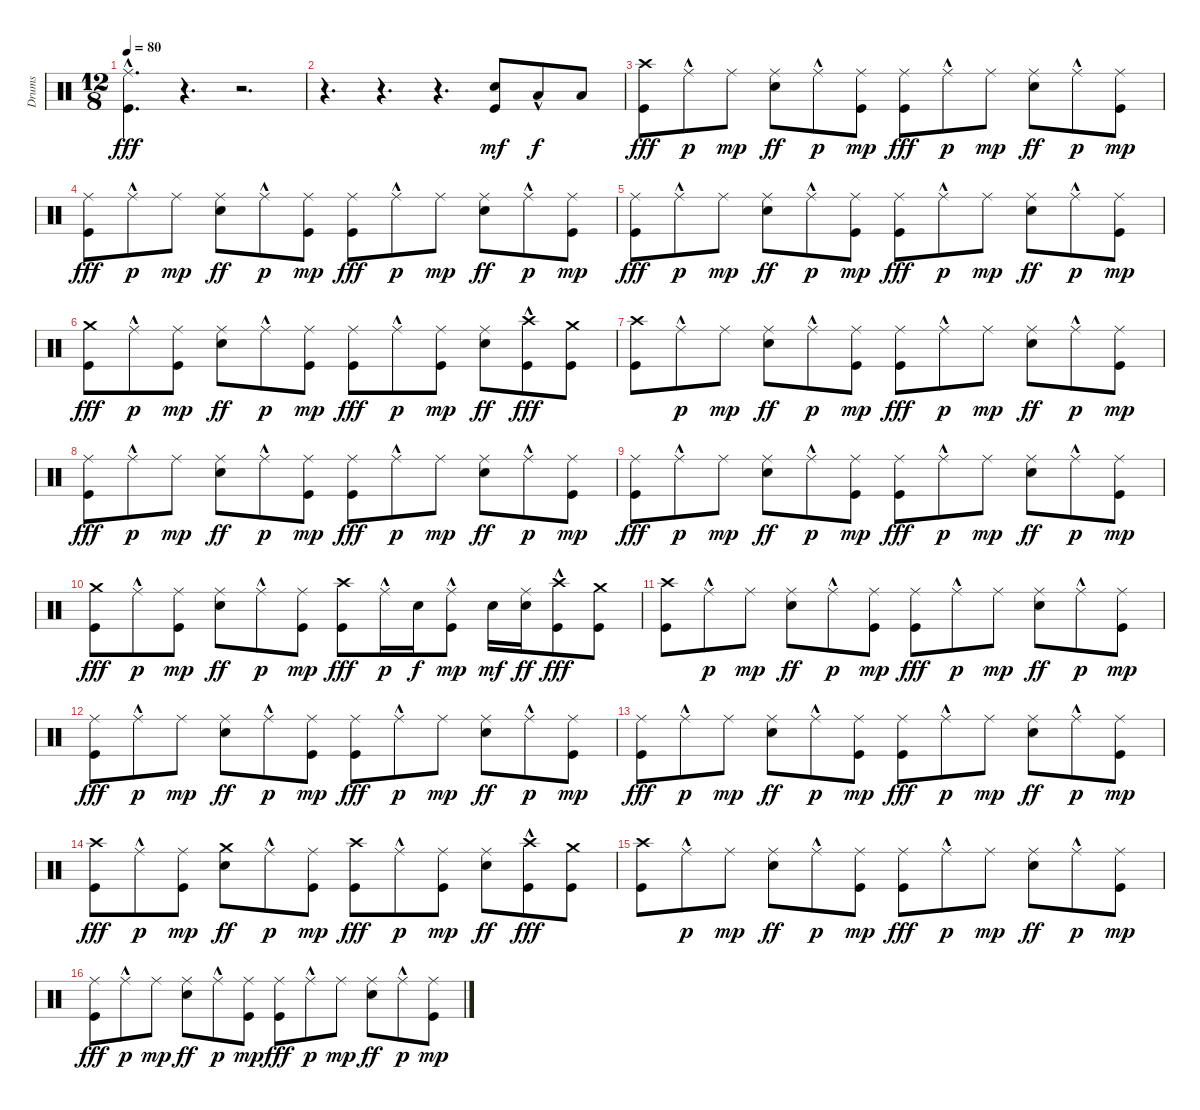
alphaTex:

\track ("Drums" "Drums") {instrument percussion}
\staff {score}
\articulation defaults
\ts (12 8)
\tempo 80
\clef neutral
\ks c
("Ride (middle)"{hac} "Kick (hit)"{hac}).4{d dy fff} r.4{d} r.2{d} |
r.4{d} r.4{d} r.4{d} ("Snare (hit) 2" "Kick (hit)").8{dy mf} "Low Tom (hit)"{hac}.8{dy f} "Low Floor Tom (hit)".8 |
("Crash high (hit)" "Kick (hit)").8{dy fff} "Ride (middle)"{hac}.8{dy p} "Ride (middle)".8{dy mp} ("Ride (middle)" "Snare (hit) 2").8{dy ff} "Ride (middle)"{hac}.8{dy p} ("Ride (middle)" "Kick (hit)").8{dy mp} ("Ride (middle)" "Kick (hit)").8{dy fff} "Ride (middle)"{hac}.8{dy p} "Ride (middle)".8{dy mp} ("Ride (middle)" "Snare (hit) 2").8{dy ff} "Ride (middle)"{hac}.8{dy p} ("Ride (middle)" "Kick (hit)").8{dy mp} |
("Ride (middle)" "Kick (hit)").8{dy fff} "Ride (middle)"{hac}.8{dy p} "Ride (middle)".8{dy mp} ("Ride (middle)" "Snare (hit) 2").8{dy ff} "Ride (middle)"{hac}.8{dy p} ("Ride (middle)" "Kick (hit)").8{dy mp} ("Ride (middle)" "Kick (hit)").8{dy fff} "Ride (middle)"{hac}.8{dy p} "Ride (middle)".8{dy mp} ("Ride (middle)" "Snare (hit) 2").8{dy ff} "Ride (middle)"{hac}.8{dy p} ("Ride (middle)" "Kick (hit)").8{dy mp} |
("Ride (middle)" "Kick (hit)").8{dy fff} "Ride (middle)"{hac}.8{dy p} "Ride (middle)".8{dy mp} ("Ride (middle)" "Snare (hit) 2").8{dy ff} "Ride (middle)"{hac}.8{dy p} ("Ride (middle)" "Kick (hit)").8{dy mp} ("Ride (middle)" "Kick (hit)").8{dy fff} "Ride (middle)"{hac}.8{dy p} "Ride (middle)".8{dy mp} ("Ride (middle)" "Snare (hit) 2").8{dy ff} "Ride (middle)"{hac}.8{dy p} ("Ride (middle)" "Kick (hit)").8{dy mp} |
("Crash medium (hit)" "Kick (hit)").8{dy fff} "Ride (middle)"{hac}.8{dy p} ("Ride (middle)" "Kick (hit)").8{dy mp} ("Ride (middle)" "Snare (hit) 2").8{dy ff} "Ride (middle)"{hac}.8{dy p} ("Ride (middle)" "Kick (hit)").8{dy mp} ("Ride (middle)" "Kick (hit)").8{dy fff} "Ride (middle)"{hac}.8{dy p} ("Ride (middle)" "Kick (hit)").8{dy mp} ("Ride (middle)" "Snare (hit) 2").8{dy ff} ("Crash high (hit)"{hac} "Kick (hit)"{hac}).8{dy fff} ("Crash medium (hit)" "Kick (hit)").8 |
("Crash high (hit)" "Kick (hit)").8 "Ride (middle)"{hac}.8{dy p} "Ride (middle)".8{dy mp} ("Ride (middle)" "Snare (hit) 2").8{dy ff} "Ride (middle)"{hac}.8{dy p} ("Ride (middle)" "Kick (hit)").8{dy mp} ("Ride (middle)" "Kick (hit)").8{dy fff} "Ride (middle)"{hac}.8{dy p} "Ride (middle)".8{dy mp} ("Ride (middle)" "Snare (hit) 2").8{dy ff} "Ride (middle)"{hac}.8{dy p} ("Ride (middle)" "Kick (hit)").8{dy mp} |
("Ride (middle)" "Kick (hit)").8{dy fff} "Ride (middle)"{hac}.8{dy p} "Ride (middle)".8{dy mp} ("Ride (middle)" "Snare (hit) 2").8{dy ff} "Ride (middle)"{hac}.8{dy p} ("Ride (middle)" "Kick (hit)").8{dy mp} ("Ride (middle)" "Kick (hit)").8{dy fff} "Ride (middle)"{hac}.8{dy p} "Ride (middle)".8{dy mp} ("Ride (middle)" "Snare (hit) 2").8{dy ff} "Ride (middle)"{hac}.8{dy p} ("Ride (middle)" "Kick (hit)").8{dy mp} |
("Ride (middle)" "Kick (hit)").8{dy fff} "Ride (middle)"{hac}.8{dy p} "Ride (middle)".8{dy mp} ("Ride (middle)" "Snare (hit) 2").8{dy ff} "Ride (middle)"{hac}.8{dy p} ("Ride (middle)" "Kick (hit)").8{dy mp} ("Ride (middle)" "Kick (hit)").8{dy fff} "Ride (middle)"{hac}.8{dy p} "Ride (middle)".8{dy mp} ("Ride (middle)" "Snare (hit) 2").8{dy ff} "Ride (middle)"{hac}.8{dy p} ("Ride (middle)" "Kick (hit)").8{dy mp} |
("Crash medium (hit)" "Kick (hit)").8{dy fff} "Ride (middle)"{hac}.8{dy p} ("Ride (middle)" "Kick (hit)").8{dy mp} ("Ride (middle)" "Snare (hit) 2").8{dy ff} "Ride (middle)"{hac}.8{dy p} ("Ride (middle)" "Kick (hit)").8{dy mp} ("Crash high (hit)" "Kick (hit)").8{dy fff} "Ride (middle)"{hac}.16{dy p} "Snare (hit) 2".16{dy f} ("Ride (middle)"{hac} "Kick (hit)").8{dy mp} "Snare (hit) 2".16{dy mf} ("Ride (middle)" "Snare (hit) 2").16{dy ff} ("Crash high (hit)"{hac} "Kick (hit)"{hac}).8{dy fff} ("Crash medium (hit)" "Kick (hit)").8 |
("Crash high (hit)" "Kick (hit)").8 "Ride (middle)"{hac}.8{dy p} "Ride (middle)".8{dy mp} ("Ride (middle)" "Snare (hit) 2").8{dy ff} "Ride (middle)"{hac}.8{dy p} ("Ride (middle)" "Kick (hit)").8{dy mp} ("Ride (middle)" "Kick (hit)").8{dy fff} "Ride (middle)"{hac}.8{dy p} "Ride (middle)".8{dy mp} ("Ride (middle)" "Snare (hit) 2").8{dy ff} "Ride (middle)"{hac}.8{dy p} ("Ride (middle)" "Kick (hit)").8{dy mp} |
("Ride (middle)" "Kick (hit)").8{dy fff} "Ride (middle)"{hac}.8{dy p} "Ride (middle)".8{dy mp} ("Ride (middle)" "Snare (hit) 2").8{dy ff} "Ride (middle)"{hac}.8{dy p} ("Ride (middle)" "Kick (hit)").8{dy mp} ("Ride (middle)" "Kick (hit)").8{dy fff} "Ride (middle)"{hac}.8{dy p} "Ride (middle)".8{dy mp} ("Ride (middle)" "Snare (hit) 2").8{dy ff} "Ride (middle)"{hac}.8{dy p} ("Ride (middle)" "Kick (hit)").8{dy mp} |
("Ride (middle)" "Kick (hit)").8{dy fff} "Ride (middle)"{hac}.8{dy p} "Ride (middle)".8{dy mp} ("Ride (middle)" "Snare (hit) 2").8{dy ff} "Ride (middle)"{hac}.8{dy p} ("Ride (middle)" "Kick (hit)").8{dy mp} ("Ride (middle)" "Kick (hit)").8{dy fff} "Ride (middle)"{hac}.8{dy p} "Ride (middle)".8{dy mp} ("Ride (middle)" "Snare (hit) 2").8{dy ff} "Ride (middle)"{hac}.8{dy p} ("Ride (middle)" "Kick (hit)").8{dy mp} |
("Crash high (hit)" "Kick (hit)").8{dy fff} "Ride (middle)"{hac}.8{dy p} ("Ride (middle)" "Kick (hit)").8{dy mp} ("Crash medium (hit)" "Snare (hit) 2").8{dy ff} "Ride (middle)"{hac}.8{dy p} ("Ride (middle)" "Kick (hit)").8{dy mp} ("Crash high (hit)" "Kick (hit)").8{dy fff} "Ride (middle)"{hac}.8{dy p} ("Ride (middle)" "Kick (hit)").8{dy mp} ("Ride (middle)" "Snare (hit) 2").8{dy ff} ("Crash high (hit)"{hac} "Kick (hit)"{hac}).8{dy fff} ("Crash medium (hit)" "Kick (hit)").8 |
("Crash high (hit)" "Kick (hit)").8 "Ride (middle)"{hac}.8{dy p} "Ride (middle)".8{dy mp} ("Ride (middle)" "Snare (hit) 2").8{dy ff} "Ride (middle)"{hac}.8{dy p} ("Ride (middle)" "Kick (hit)").8{dy mp} ("Ride (middle)" "Kick (hit)").8{dy fff} "Ride (middle)"{hac}.8{dy p} "Ride (middle)".8{dy mp} ("Ride (middle)" "Snare (hit) 2").8{dy ff} "Ride (middle)"{hac}.8{dy p} ("Ride (middle)" "Kick (hit)").8{dy mp} |
("Ride (middle)" "Kick (hit)").8{dy fff} "Ride (middle)"{hac}.8{dy p} "Ride (middle)".8{dy mp} ("Ride (middle)" "Snare (hit) 2").8{dy ff} "Ride (middle)"{hac}.8{dy p} ("Ride (middle)" "Kick (hit)").8{dy mp} ("Ride (middle)" "Kick (hit)").8{dy fff} "Ride (middle)"{hac}.8{dy p} "Ride (middle)".8{dy mp} ("Ride (middle)" "Snare (hit) 2").8{dy ff} "Ride (middle)"{hac}.8{dy p} ("Ride (middle)" "Kick (hit)").8{dy mp}
